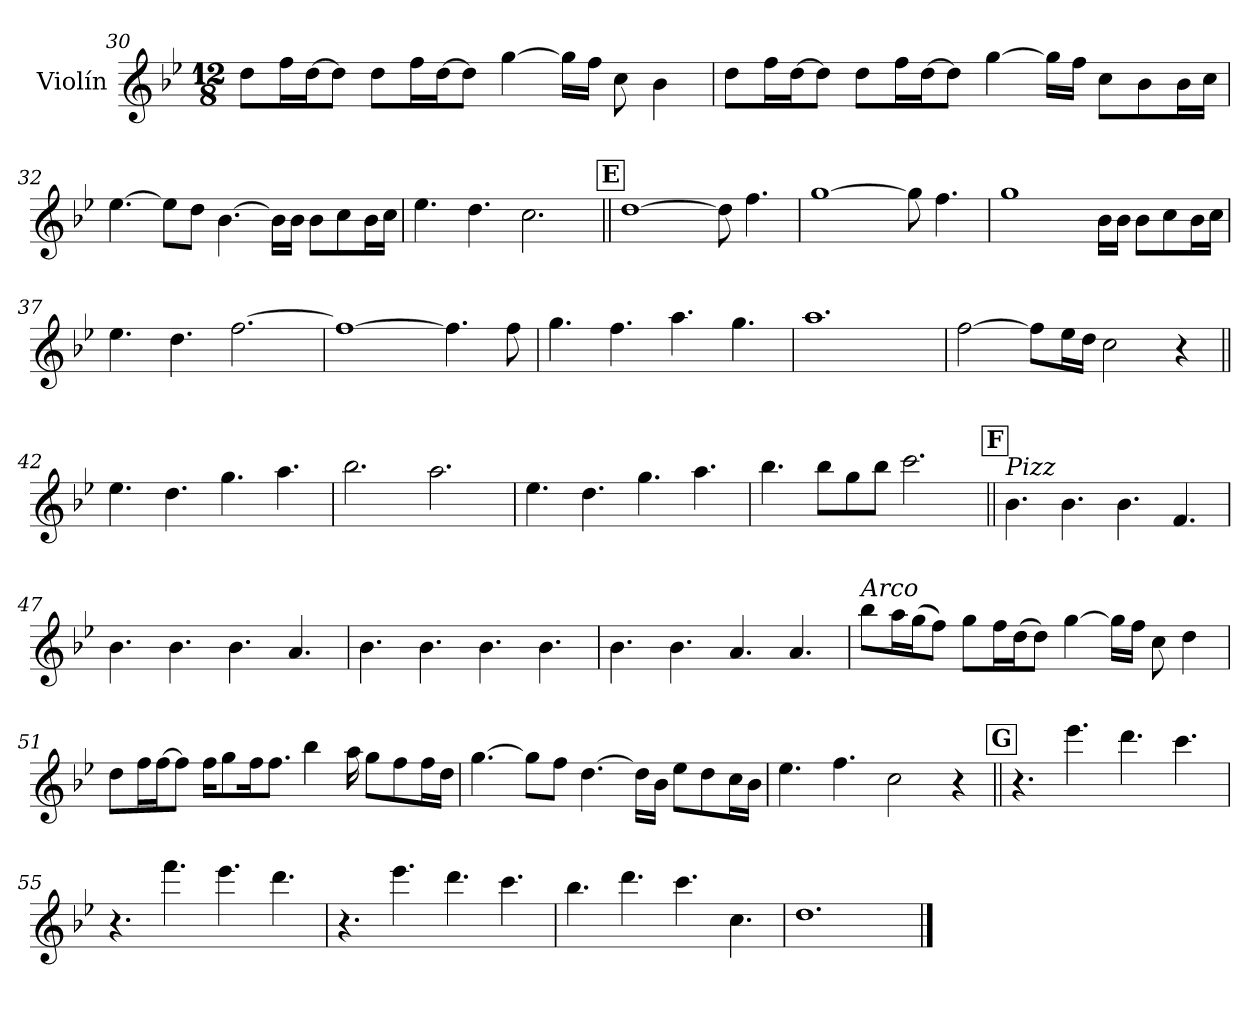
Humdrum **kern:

**kern
*part1
*staff1
*I"Violín
*I'Vln.
!!LO:LB:g=z
*clefG2
*k[b-e-]
*M12/8
=30
8dd\L
16ff\L
[16dd\J
8dd\J]
8dd\L
16ff\L
[16dd\J
8dd\J]
[4gg\
16gg\LL]
16ff\JJ
8cc\
4b-\
=31
8dd\L
16ff\L
[16dd\J
8dd\J]
8dd\L
16ff\L
[16dd\J
8dd\J]
[4gg\
16gg\LL]
16ff\JJ
8cc\L
8b-\
16b-\L
16cc\JJ
=32
[4.ee-\
8ee-\L]
8dd\J
[4.b-\
16b-\LL]
16b-\JJ
8b-\L
8cc\
16b-\L
16cc\JJ
=33
4.ee-\
4.dd\
2.cc\
!!LO:LB:g=z
!!LO:REH:place=s1:a:B:fs=14:t=E
=34||
[1dd
8dd\]
4.ff\
=35
[1gg
8gg\]
4.ff\
=36
1gg
16b-\LL
16b-\JJ
8b-\L
8cc\
16b-\L
16cc\JJ
=37
4.ee-\
4.dd\
[2.ff\
=38
1ff_
4.ff\]
8ff\
=39
4.gg\
4.ff\
4.aa\
4.gg\
=40
1.aa
=41
[2ff\
8ff\L]
16ee-\L
16dd\JJ
2cc\
4r
!!LO:LB:g=z
=42||
4.ee-\
4.dd\
4.gg\
4.aa\
=43
2.bb-\
2.aa\
=44
4.ee-\
4.dd\
4.gg\
4.aa\
=45
4.bb-\
8bb-\L
8gg\
8bb-\J
2.ccc\
!!LO:REH:place=s1:a:B:fs=14:t=F
=46||
!LO:TX:a:i:t=Pizz
4.b-\
4.b-\
4.b-\
4.f/
=47
4.b-\
4.b-\
4.b-\
4.a/
!!LO:PB:g=z
=48
4.b-\
4.b-\
4.b-\
4.b-\
=49
4.b-\
4.b-\
4.a/
4.a/
=50
!LO:TX:a:i:t=Arco
8bb-\L
16aa\L
(16gg\J
8ff\J)
8gg\L
16ff\L
(16dd\J
8dd\J)
[4gg\
16gg\LL]
16ff\JJ
8cc\
4dd\
=51
8dd\L
16ff\L
[16ff\J
8ff\J]
16ff\KL
8gg\
16ff\K
8.ff\J
4bb-\
16aa\
8gg\L
8ff\
16ff\L
16dd\JJ
!!LO:LB:g=z
=52
[4.gg\
8gg\L]
8ff\J
[4.dd\
16dd\LL]
16b-\JJ
8ee-\L
8dd\
16cc\L
16b-\JJ
=53
4.ee-\
4.ff\
2cc\
4r
!!LO:REH:place=s1:a:B:fs=14:t=G
=54||
4.r
4.eee-\
4.ddd\
4.ccc\
=55
4.r
4.fff\
4.eee-\
4.ddd\
=56
4.r
4.eee-\
4.ddd\
4.ccc\
!!LO:LB:g=z
=57
4.bb-\
4.ddd\
4.ccc\
4.cc\
=58
1.dd
==
*-
